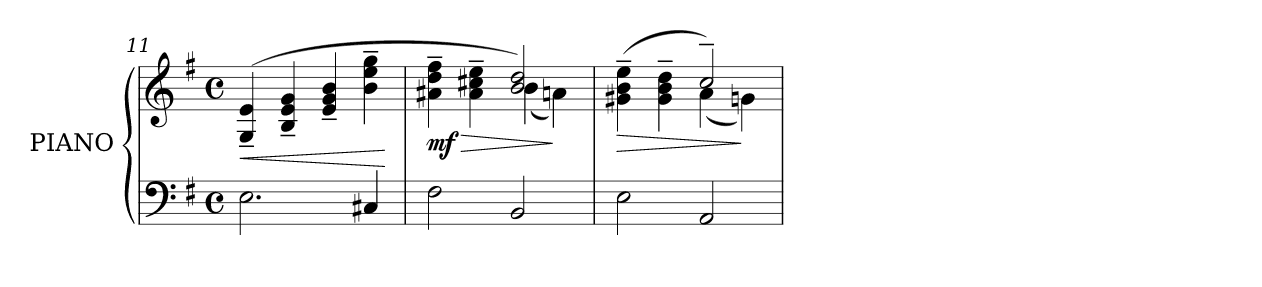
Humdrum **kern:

**kern	**kern	**dynam
*part1	*part1	*part1
*staff2	*staff1	*staff1/2
*I"PIANO	*	*
*I'Pno.	*	*
!!LO:LB:g=z
*clefF4	*clefG2	*
*k[f#]	*k[f#]	*
*M4/4	*M4/4	*
*met(c)	*met(c)	*
=11	=11	=11
!	!	!LO:HP:b
2.E\	(>4G/~ 4e/~	<
.	4B/~ 4e/~ 4g/~	.
.	4e/~ 4g/~ 4b/~	.
4C#X/	4b\~ 4ee\~ 4gg\~	.
.	.	[
=12	=12	=12
!	!	!LO:HP:b
*	*^	*
!	!	!	!LO:DY:n=1:b
2F#\	4a#X\~ 4dd\~ 4ff#\~	2ryy	> mf
.	4a#\~ 4cc#X\~ 4ee\~	.	.
2BB/	2b/ 2dd/)	(<4b\	.
.	.	4an\)	]
=13	=13	=13	=13
!	!	!	!LO:HP:b
2E\	(>4g#X\~ 4b\~ 4ee\~	2ryy	>
.	4g#\~ 4b\~ 4dd\~	.	.
2AA/	2cc~/)	(<4a\	.
.	.	4gn\)	]
*	*v	*v	*
=	=	=
*-	*-	*-
